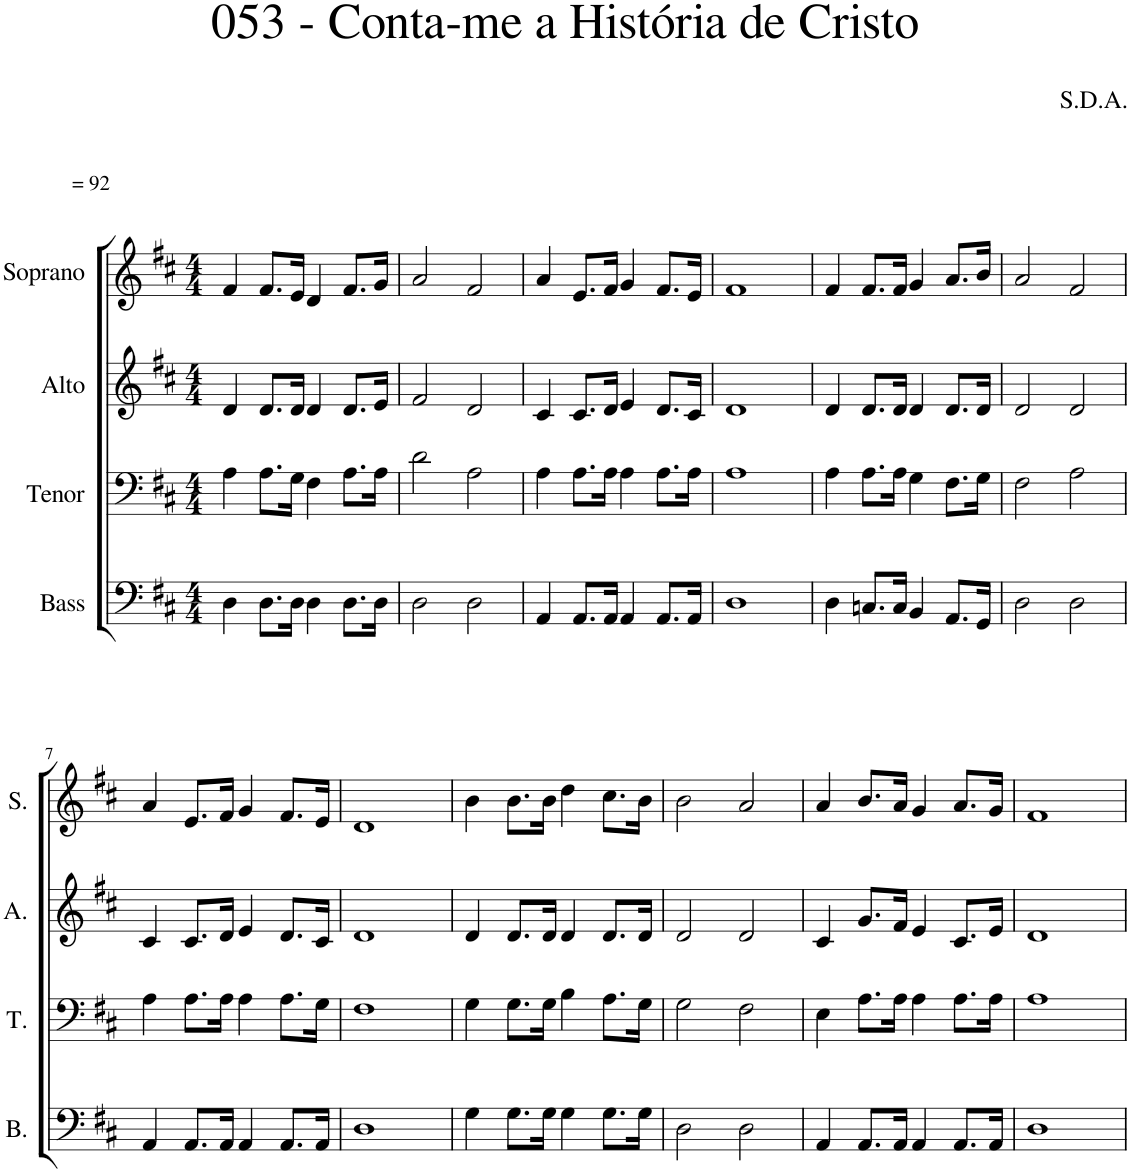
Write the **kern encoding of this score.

**kern	**kern	**kern	**kern
*part4	*part3	*part2	*part1
*staff4	*staff3	*staff2	*staff1
*I"Bass	*I"Tenor	*I"Alto	*I"Soprano
*I'B.	*I'T.	*I'A.	*I'S.
*clefF4	*clefF4	*clefG2	*clefG2
*k[f#c#]	*k[f#c#]	*k[f#c#]	*k[f#c#]
*M4/4	*M4/4	*M4/4	*M4/4
=1	=1	=1	=1
!	!	!	!LO:TX:a:t== 92
4D\	4A\	4d/	4f#/
8.D\L	8.A\L	8.d/L	8.f#/L
16D\Jk	16G\Jk	16d/Jk	16e/Jk
4D\	4F#\	4d/	4d/
8.D\L	8.A\L	8.d/L	8.f#/L
16D\Jk	16A\Jk	16e/Jk	16g/Jk
=2	=2	=2	=2
2D\	2d\	2f#/	2a/
2D\	2A\	2d/	2f#/
=3	=3	=3	=3
4AA/	4A\	4c#/	4a/
8.AA/L	8.A\L	8.c#/L	8.e/L
16AA/Jk	16A\Jk	16d/Jk	16f#/Jk
4AA/	4A\	4e/	4g/
8.AA/L	8.A\L	8.d/L	8.f#/L
16AA/Jk	16A\Jk	16c#/Jk	16e/Jk
=4	=4	=4	=4
1D	1A	1d	1f#
=5	=5	=5	=5
4D\	4A\	4d/	4f#/
8.Cn/L	8.A\L	8.d/L	8.f#/L
16C/Jk	16A\Jk	16d/Jk	16f#/Jk
4BB/	4G\	4d/	4g/
8.AA/L	8.F#\L	8.d/L	8.a/L
16GG/Jk	16G\Jk	16d/Jk	16b/Jk
=6	=6	=6	=6
2D\	2F#\	2d/	2a/
2D\	2A\	2d/	2f#/
!!LO:LB:g=z
=7	=7	=7	=7
4AA/	4A\	4c#/	4a/
8.AA/L	8.A\L	8.c#/L	8.e/L
16AA/Jk	16A\Jk	16d/Jk	16f#/Jk
4AA/	4A\	4e/	4g/
8.AA/L	8.A\L	8.d/L	8.f#/L
16AA/Jk	16G\Jk	16c#/Jk	16e/Jk
=8	=8	=8	=8
1D	1F#	1d	1d
=9	=9	=9	=9
4G\	4G\	4d/	4b\
8.G\L	8.G\L	8.d/L	8.b\L
16G\Jk	16G\Jk	16d/Jk	16b\Jk
4G\	4B\	4d/	4dd\
8.G\L	8.A\L	8.d/L	8.cc#\L
16G\Jk	16G\Jk	16d/Jk	16b\Jk
=10	=10	=10	=10
2D\	2G\	2d/	2b\
2D\	2F#\	2d/	2a/
=11	=11	=11	=11
4AA/	4E\	4c#/	4a/
8.AA/L	8.A\L	8.g/L	8.b/L
16AA/Jk	16A\Jk	16f#/Jk	16a/Jk
4AA/	4A\	4e/	4g/
8.AA/L	8.A\L	8.c#/L	8.a/L
16AA/Jk	16A\Jk	16e/Jk	16g/Jk
=12	=12	=12	=12
1D	1A	1d	1f#
=	=	=	=
*-	*-	*-	*-
